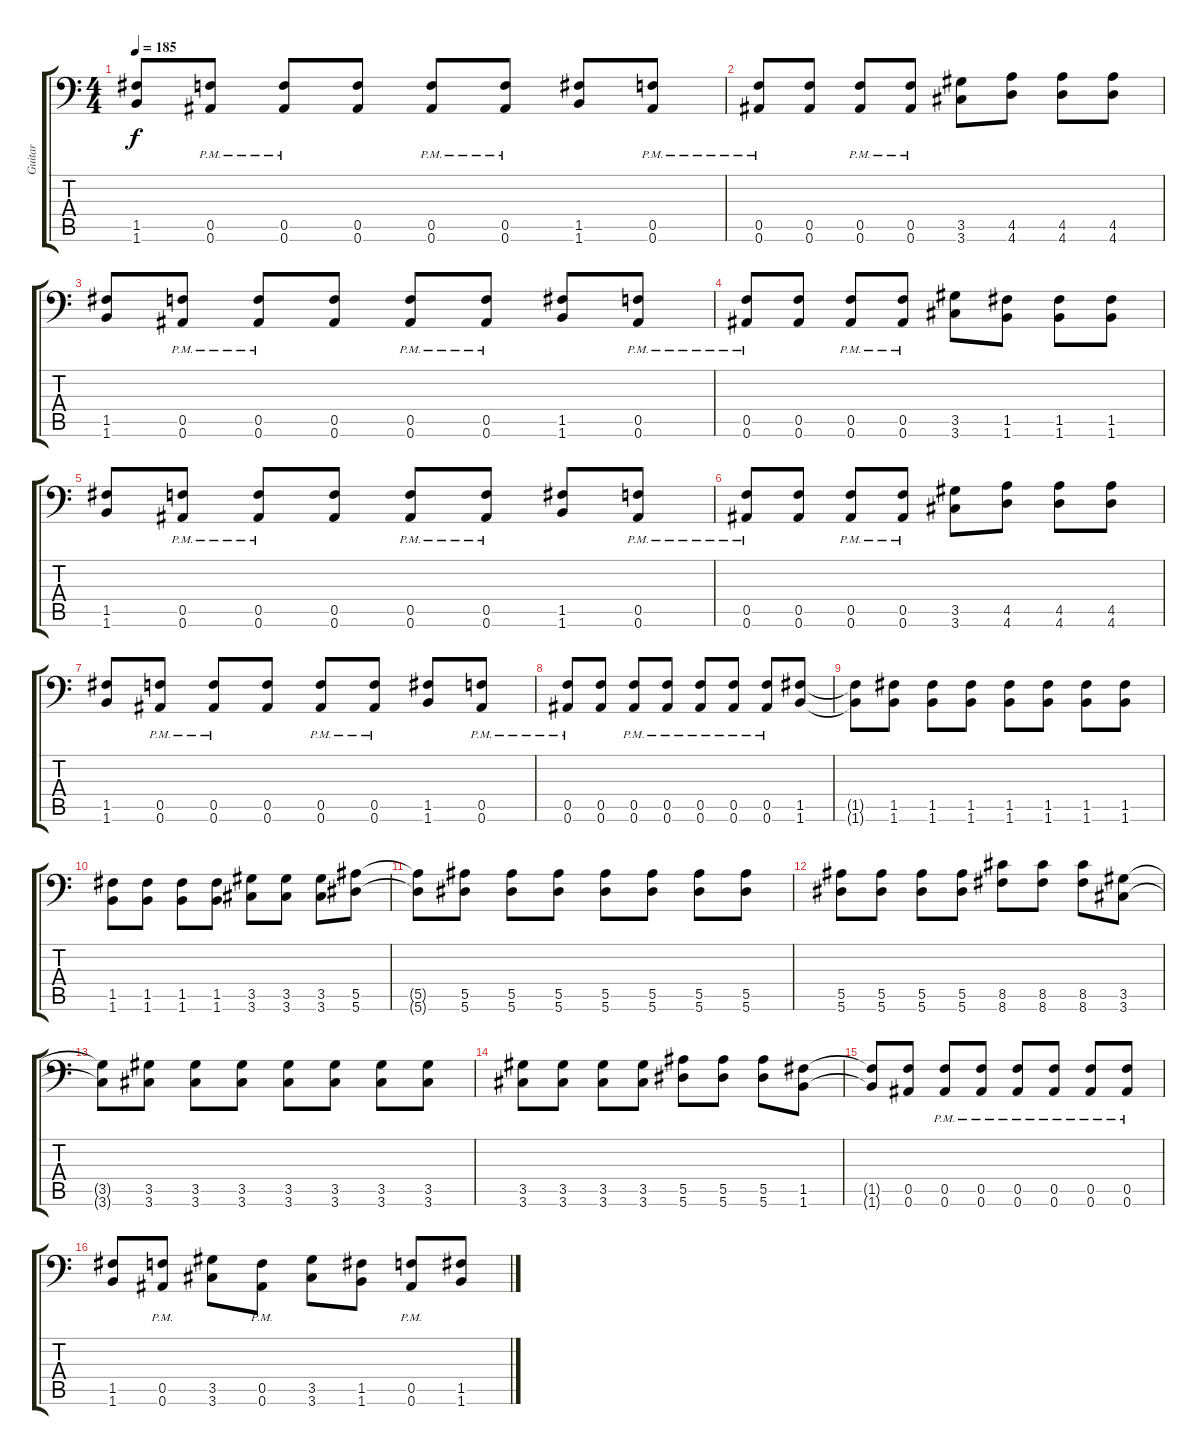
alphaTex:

\track ("Guitar" "Guitar") {instrument distortionguitar}
\staff {score tabs}
\tuning (C4 G3 Eb3 Bb2 F2 Bb1) {hide}
\ts (4 4)
\tempo 185
\clef f4
\ks c
(1.5 1.6).8{dy f} (0.5{pm} 0.6{pm}).8 (0.5{pm} 0.6{pm}).8 (0.5 0.6).8 (0.5{pm} 0.6{pm}).8 (0.5{pm} 0.6{pm}).8 (1.5 1.6).8 (0.5{pm} 0.6{pm}).8 |
(0.5{pm} 0.6{pm}).8 (0.5 0.6).8 (0.5{pm} 0.6{pm}).8 (0.5{pm} 0.6{pm}).8 (3.5 3.6).8 (4.5 4.6).8 (4.5 4.6).8 (4.5 4.6).8 |
(1.5 1.6).8 (0.5{pm} 0.6{pm}).8 (0.5{pm} 0.6{pm}).8 (0.5 0.6).8 (0.5{pm} 0.6{pm}).8 (0.5{pm} 0.6{pm}).8 (1.5 1.6).8 (0.5{pm} 0.6{pm}).8 |
(0.5{pm} 0.6{pm}).8 (0.5 0.6).8 (0.5{pm} 0.6{pm}).8 (0.5{pm} 0.6{pm}).8 (3.5 3.6).8 (1.5 1.6).8 (1.5 1.6).8 (1.5 1.6).8 |
(1.5 1.6).8 (0.5{pm} 0.6{pm}).8 (0.5{pm} 0.6{pm}).8 (0.5 0.6).8 (0.5{pm} 0.6{pm}).8 (0.5{pm} 0.6{pm}).8 (1.5 1.6).8 (0.5{pm} 0.6{pm}).8 |
(0.5{pm} 0.6{pm}).8 (0.5 0.6).8 (0.5{pm} 0.6{pm}).8 (0.5{pm} 0.6{pm}).8 (3.5 3.6).8 (4.5 4.6).8 (4.5 4.6).8 (4.5 4.6).8 |
(1.5 1.6).8 (0.5{pm} 0.6{pm}).8 (0.5{pm} 0.6{pm}).8 (0.5 0.6).8 (0.5{pm} 0.6{pm}).8 (0.5{pm} 0.6{pm}).8 (1.5 1.6).8 (0.5{pm} 0.6{pm}).8 |
(0.5{pm} 0.6{pm}).8 (0.5 0.6).8 (0.5{pm} 0.6{pm}).8 (0.5{pm} 0.6{pm}).8 (0.5{pm} 0.6{pm}).8 (0.5{pm} 0.6{pm}).8 (0.5{pm} 0.6{pm}).8 (1.5 1.6).8 |
(1.5{t} 1.6{t}).8 (1.5 1.6).8 (1.5 1.6).8 (1.5 1.6).8 (1.5 1.6).8 (1.5 1.6).8 (1.5 1.6).8 (1.5 1.6).8 |
(1.5 1.6).8 (1.5 1.6).8 (1.5 1.6).8 (1.5 1.6).8 (3.5 3.6).8 (3.5 3.6).8 (3.5 3.6).8 (5.5 5.6).8 |
(5.5{t} 5.6{t}).8 (5.5 5.6).8 (5.5 5.6).8 (5.5 5.6).8 (5.5 5.6).8 (5.5 5.6).8 (5.5 5.6).8 (5.5 5.6).8 |
(5.5 5.6).8 (5.5 5.6).8 (5.5 5.6).8 (5.5 5.6).8 (8.5 8.6).8 (8.5 8.6).8 (8.5 8.6).8 (3.5 3.6).8 |
(3.5{t} 3.6{t}).8 (3.5 3.6).8 (3.5 3.6).8 (3.5 3.6).8 (3.5 3.6).8 (3.5 3.6).8 (3.5 3.6).8 (3.5 3.6).8 |
(3.5 3.6).8 (3.5 3.6).8 (3.5 3.6).8 (3.5 3.6).8 (5.5 5.6).8 (5.5 5.6).8 (5.5 5.6).8 (1.5 1.6).8 |
(1.5{t} 1.6{t}).8 (0.5 0.6).8 (0.5{pm} 0.6{pm}).8 (0.5{pm} 0.6{pm}).8 (0.5 0.6{pm}).8 (0.5{pm} 0.6{pm}).8 (0.5{pm} 0.6{pm}).8 (0.5{pm} 0.6).8 |
(1.5 1.6).8 (0.5{pm} 0.6{pm}).8 (3.5 3.6).8 (0.5{pm} 0.6{pm}).8 (3.5 3.6).8 (1.5 1.6).8 (0.5{pm} 0.6{pm}).8 (1.5 1.6).8
